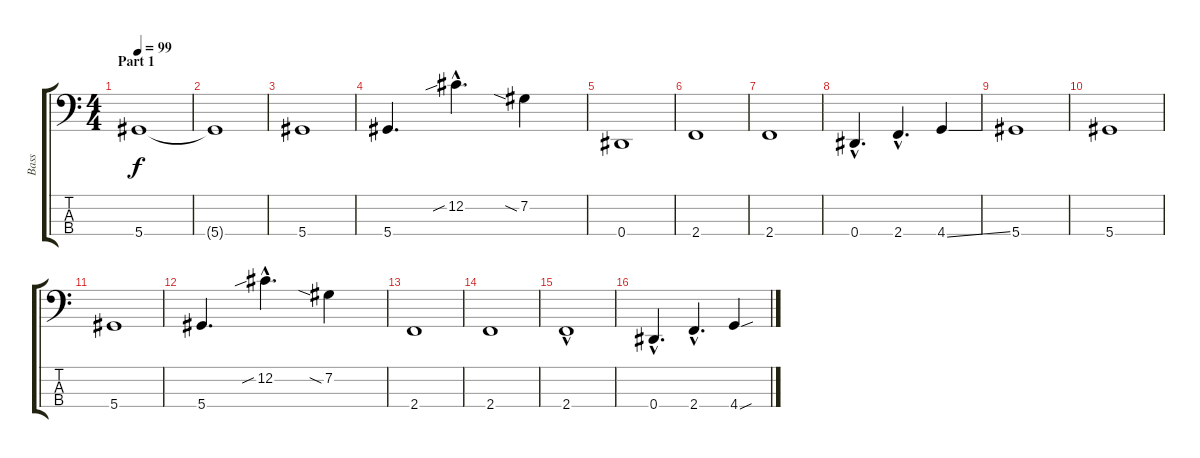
\track ("Bass" "Bass") {instrument electricbassfinger}
\staff {score tabs}
\tuning (Gb2 Db2 Ab1 Eb1) {hide}
\ts (4 4)
\section ("" "Part 1")
\tempo 99
\clef f4
\ks c
5.4.1{dy f} |
5.4{t}.1 |
5.4.1 |
5.4.4{d} 12.2{sib hac}.4{d} 7.2{sia}.4 |
0.4.1 |
2.4.1 |
2.4.1 |
0.4{hac}.4{d} 2.4{hac}.4{d} 4.4{ss}.4 |
5.4.1 |
5.4.1 |
5.4.1 |
5.4.4{d} 12.2{sib hac}.4{d} 7.2{sia}.4 |
2.4.1 |
2.4.1 |
2.4{hac}.1 |
0.4{hac}.4{d} 2.4{hac}.4{d} 4.4{sou}.4
